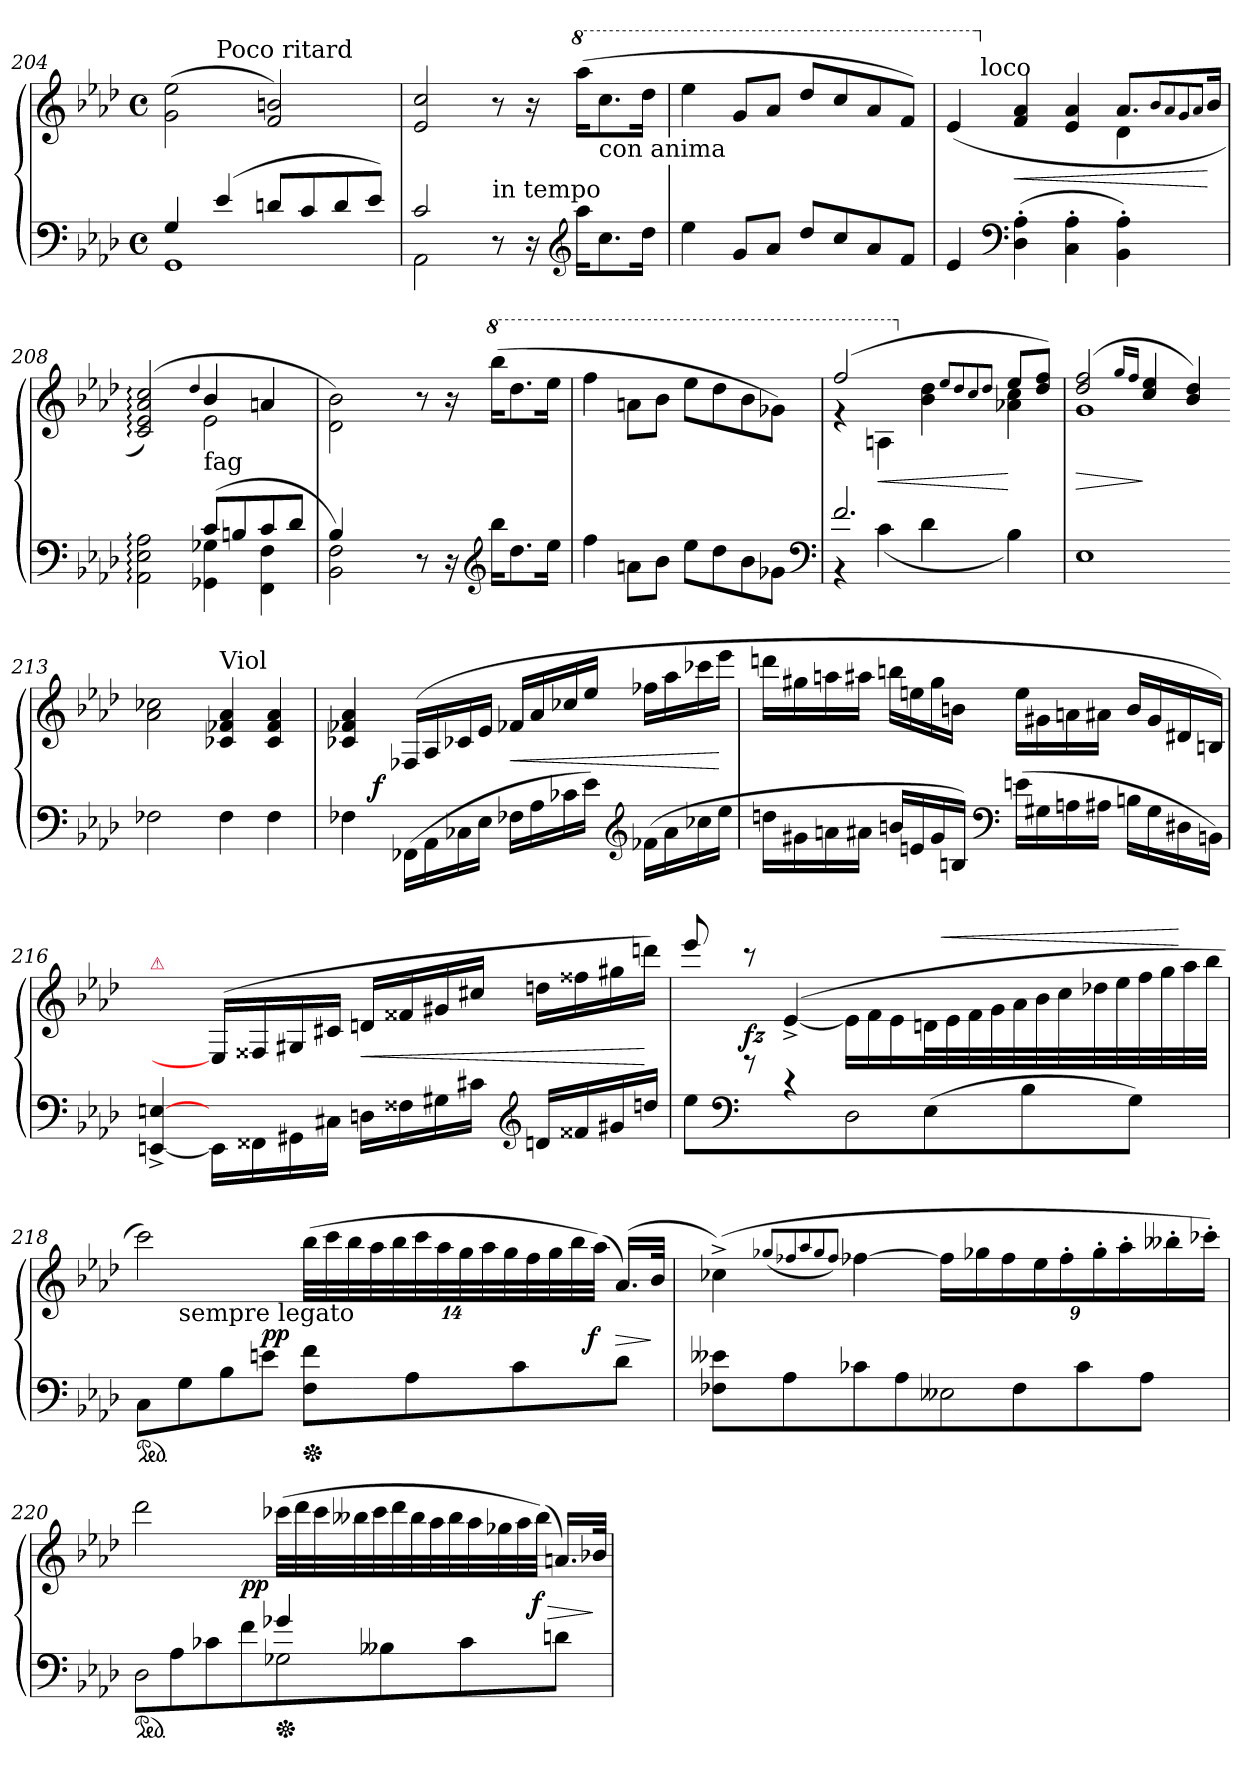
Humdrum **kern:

**kern	**kern	**dynam
*part1	*part1	*part1
*staff2	*staff1	*staff1/2
*clefF4	*clefG2	*
*k[b-e-a-d-]	*k[b-e-a-d-]	*
*M4/4	*M4/4	*
*met(c)	*met(c)	*
=204	=204	=204
*^	*^	*
4G!	1GG!	(>2g! 2ee-!	4ryy	.
!	!	!	!LO:TX:a:t=Poco ritard	!
(<4e-!	.	.	2.ryy	.
8dn!L	.	2f! 2bn!)	.	.
8c!	.	.	.	.
8d!	.	.	.	.
8e-!J)	.	.	.	.
*	*	*v	*v	*
=205	=205	=205	=205
2c	2AA-	2e- 2cc	.
!LO:TX:a:t=in tempo	!	!	!
2ryy	8r	8r	.
.	16r	16r	.
*clefG2	*	*	*
*	*	*8va	*
.	16aa-KL	(>16aaa-KL	.
!	!	!LO:TX:b:t=con anima	!
.	8.cc	8.ccc	.
.	16dd-Jk	16ddd-Jk	.
*v	*v	*	*
=206	=206	=206
4ee-	4eee-	.
8gL	8ggL	.
8a-J	8aa-J	.
8dd-L	8ddd-L	.
8cc	8ccc	.
8a-	8aa-	.
8fJ	8ffJ)	.
=207	=207	=207
*	*^	*
*	*	*^	*
4e-	(>4ee-	4ryy	8ryy	.
*clefF4	*	*	*	*
!	!	!	!LO:TX:a:t=loco	!
.	.	.	2..ryy	.
*	*X8va	*	*	*
(>4D-'> 4A-'>	4f 4a-	2ryy	.	<
4C'> 4A-'>	4e- 4a-	.	.	.
4BB-'> 4A-'>)	8.a-L	4d-	.	.
.	8qqb-/L	.	.	.
.	8qqa-/	.	.	.
.	8qqg/	.	.	.
.	8qqa-/J	.	.	.
.	16b-Jk	.	.	[
*	*	*v	*v	*
=208	=208	=208	=208
*^	*	*	*
2AA-: 2E-: 2A-:	2ryy	(>2c: 2e-: 2a-: 2cc:)	2ryy	.
.	.	4qqdd-!	.	.
!	!	!LO:TX:b:t=fag	!	!
(>8c!L	4GG-X! 4G-X!	4b-!	2e-!	.
8Bn!	.	.	.	.
8c!	4FF! 4F!	4an!	.	.
8d-!J	.	.	.	.
*	*	*v	*v	*
=209	=209	=209	=209
4B-	2BB- 2F)	2d-\ 2b-\)	.
4ryy	.	.	.
2ryy	8r	8r	.
.	16r	16r	.
*clefG2	*	*	*
*	*	*8va	*
.	16bb-KL	(>16bbb-KL	.
.	8.dd-	8.ddd-	.
.	16ee-Jk	16eee-Jk	.
*v	*v	*	*
=210	=210	=210
4ff	4fff	.
8an\L	8aan\L	.
8b-\J	8bb-\J	.
8ee-L	8eee-L	.
8dd-	8ddd-	.
8b-	8bb-	.
8g-XJ	8gg-XJ)	.
*clefF4	*	*
=211	=211	=211
*^	*^	*
2.f	4r	(>2fff	4rff	.
.	(>4c	.	4an	<
*	*	*X8va	*	*
.	4d-	4ryy	4b- 4dd-	.
.	.	8qqee-/L	.	.
.	.	8qqdd-/	.	.
.	.	8qqcc/	.	.
.	.	8qqdd-/J	.	.
4ryy	4B-)	8ee-L	4a-X 4cc	[
.	.	8dd- 8ffJ)	.	.
*v	*v	*	*	*
=212	=212	=212	=212
1E-	(>2dd- 2ff	1g	>
.	16qqgg/LL	.	.
.	16qqff/JJ	.	.
.	4cc 4ee-	.	]
.	4b- 4dd-)	.	.
*	*v	*v	*
=213-	=213-	=213-
2F-X	2a- 2cc-X	.
!	!LO:TX:a:t=Viol	!
4F-!	4c-X! 4f-X! 4a-!	.
4F-!	4c-! 4f-! 4a-!	.
=214	=214	=214
*	*^	*
4F-X!	4c-X! 4f-X! 4a-!	8ryy	.
.	.	2..ryy	f
(>16FF-XLL	(>16F-XLL	.	.
16AA-\	16A-/	.	.
16C-X	16c-X	.	.
16E-JJ	16e-JJ	.	.
16F-XLL	16f-X/LL	.	<
16A-	16a-/	.	.
16c-X	16cc-X/	.	.
16e-JJ)	16ee-/JJ	.	.
*clefG2	*	*	*
(>16f-XLL	16ff-XLL	.	.
16a-	16aa-	.	.
16cc-X	16ccc-X	.	.
16ee-JJ	16eee-JJ	.	[
*	*v	*v	*
=215	=215	=215
16ddnLL	16dddnLL	.
16g#X	16gg#X	.
16an	16aan	.
16a#XJJ	16aa#XJJ	.
16bnLL	16bbnLL	.
16en	16een	.
16g#	16gg#	.
16BnJJ)	16bnJJ	.
*clefF4	*	*
(>16enLL	16eeLL	.
16G#X	16g#X	.
16An	16an	.
16A#XJJ	16a#XJJ	.
16BnLL	16bLL	.
16G#	16g#	.
16D#X	16d#X	.
16BBnJJ)	16BnJJ)	.
=216	=216	=216
!	!LO:TX:a:color=crimson:t=⚠	!
[4EEn^> [>4En^>	4ryy	.
16EE\LL]	(>16E/LL]	.
16FF##X	16F##X	.
16GG#X	16G#X	.
16C#XJJ	16c#XJJ	.
16DnLL	16dnLL	<
16F##X	16f##X	.
16G#X	16g#X	.
16c#XJJ	16cc#XJJ	.
*clefG2	*	*
16dnLL	16ddnLL	.
16f##X	16ff##X	.
16g#X	16gg#X	.
16ddnJJ	16dddnJJ)	[
=217	=217	=217
8ee-\	8eee-/	.
*clefF4	*	*
8rg	8rccc	fz
4r	(>[4e-^>	.
!LO:N:vis=2	!	!
*	*Xtuplet	*
8D-	24e-LL]	.
.	24f	.
.	24e-	.
(>8E-	104%3dnL	.
!	!	!LO:HP:a
.	104%3e-	<
.	104%3f	.
.	104%3g	.
.	104%3a-	.
8B-	.	.
.	104%3b-	.
.	104%3cc	.
.	104%3dd-X	.
.	104%3ee-	.
8GJ)	.	.
.	104%3ff	.
.	104%3gg	.
.	104%3aa-	[
.	104%3bb-JJJ	.
=218	=218	=218
!LO:N:vis=2	!	!
*	*^	*
*	*	*^	*
*ped	*	*	*	*
8C	2ccc)	4.ryy	8ryy	.
!	!	!	!LO:TX:b:t=sempre legato	!
8G	.	.	2..ryy	.
8B-	.	.	.	.
8enJ	.	2ryy	.	pp
*	*tuplet	*	*	*
*Xped	*	*	*	*
8F 8fL	(>112%3bb-LLL	.	.	.
.	112%3ccc	.	.	.
.	112%3bb-	.	.	.
.	112%3aa-	.	.	.
.	112%3bb-	.	.	.
8A-	.	.	.	.
.	112%3ccc	.	.	.
.	112%3aa-	.	.	.
.	112%3gg	.	.	.
.	112%3aa-	.	.	.
.	112%3gg	.	.	.
8c	.	.	.	.
.	112%3ff	.	.	.
.	112%3gg	.	.	.
.	112%3bb-	.	.	.
.	(>112%3aa-JJJ)	.	.	f
8d-J	(<16.a-LL)	8ryy	.	>
.	32b-JJk	.	.	]
*	*v	*v	*v	*
=219	=219	=219
8F-X 8e--XL	(>4cc-X^<)	.
8A-	.	.
.	(<8qqgg-X/L	.
.	8qqff-X/	.
.	8qqaa-/	.
.	8qqgg-/	.
.	8qqff-/J)	.
8c-X	[4ff-X	.
8A-J	.	.
!LO:N:vis=2	!	!
8E--X	18ff-LL]	.
.	18gg-X	.
.	18ff-	.
8F-	.	.
.	18ee-	.
.	18ff-'>	.
8c-	.	.
.	18gg-'>	.
.	18aa-'>	.
8A-J	.	.
.	18bb--X'>	.
.	18ccc-X'>JJ)	.
=220	=220	=220
*^	*	*
!	!LO:N:vis=2	!	!
*	*	*^	*
*ped	*	*	*	*
2ryy	8D-	2ddd-	4.ryy	.
.	8A-	.	.	.
.	8c-X	.	.	.
.	8fJ	.	2ryy	pp
!	!LO:N:vis=2	!	!	!
*	*	*Xtuplet	*	*
*Xped	*	*	*	*
4g-X	8G-X	(>104%3ccc-XLLL	.	.
.	.	104%3ddd-	.	.
.	.	104%3ccc-	.	.
.	.	104%3bb--X	.	.
.	.	104%3ccc-	.	.
.	8B--X	.	.	.
.	.	104%3ddd-	.	.
.	.	104%3bb--	.	.
.	.	104%3aa-	.	.
.	.	104%3bb--	.	.
4ryy	8c-	.	.	.
.	.	104%3aa-	.	.
.	.	104%3gg-X	.	.
.	.	104%3aa-	.	.
.	.	(>104%3bb--JJJ)	.	> f
.	8dnJ	16.anLL)	8ryy	.
.	.	32b-XJJk	.	]
*v	*v	*	*	*
*	*v	*v	*
=	=	=
*-	*-	*-
